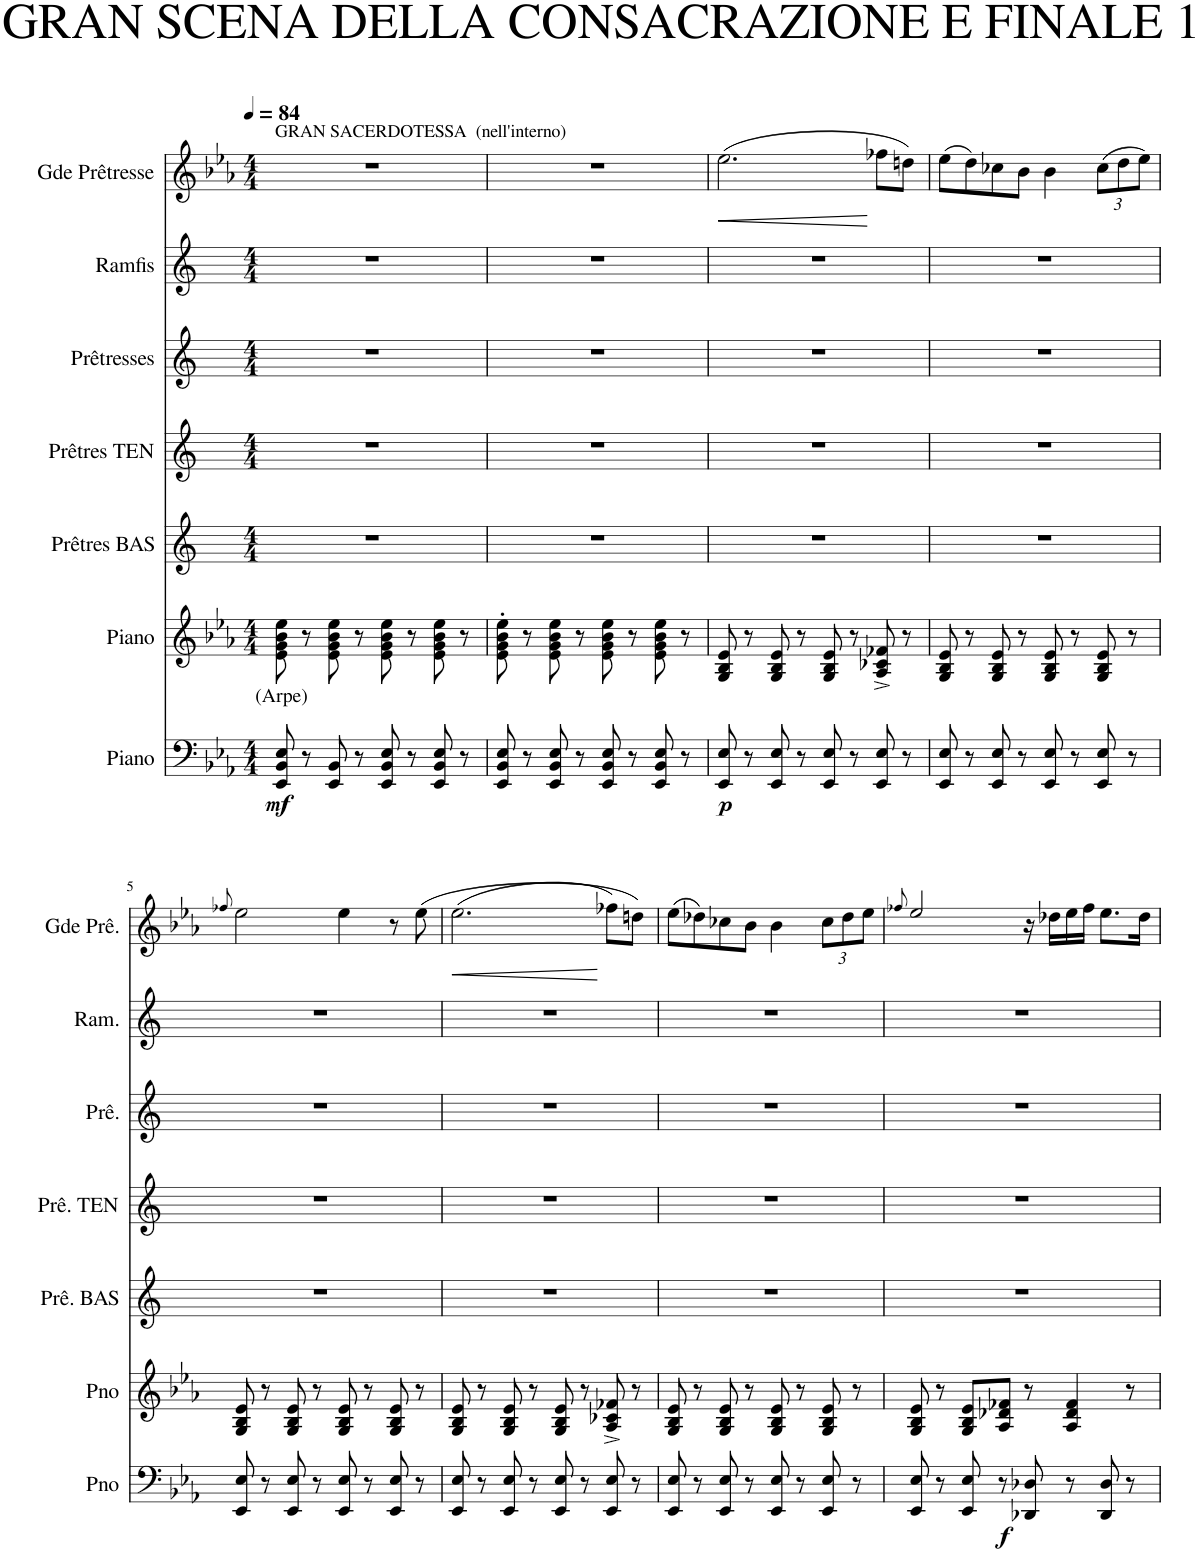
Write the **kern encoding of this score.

**kern	**dynam	**kern	**text	**kern	**kern	**kern	**kern	**kern	**dynam
*part7	*part7	*part6	*part6	*part5	*part4	*part3	*part2	*part1	*part1
*staff7	*staff7	*staff6	*staff6	*staff5	*staff4	*staff3	*staff2	*staff1	*staff1
*I"Piano	*	*I"Piano	*	*I"Prêtres BAS	*I"Prêtres TEN	*I"Prêtresses	*I"Ramfis	*I"Gde Prêtresse	*
*I'Pno	*	*I'Pno	*	*I'Prê. BAS	*I'Prê. TEN	*I'Prê.	*I'Ram.	*I'Gde Prê.	*
*clefF4	*	*clefG2	*	*clefG2	*clefG2	*clefG2	*clefG2	*clefG2	*
*k[b-e-a-]	*	*k[b-e-a-]	*	*k[]	*k[]	*k[]	*k[]	*k[b-e-a-]	*
*M4/4	*	*M4/4	*	*M4/4	*M4/4	*M4/4	*M4/4	*M4/4	*
*MM84	*	*MM84	*	*MM84	*MM84	*MM84	*MM84	*MM84	*
=1	=1	=1	=1	=1	=1	=1	=1	=1	=1
!	!	!	!	!	!	!	!	!LO:TX:a:t=GRAN SACERDOTESSA  (nell'interno)	!
!	!LO:DY:b	!	!LO:LY:b	!	!	!	!	!	!
8EE-/ 8BB-/ 8E-/	mf	8e-\ 8g\ 8b-\ 8ee-\	(Arpe)	1r	1r	1r	1r	1r	.
8r	.	8r	.	.	.	.	.	.	.
8EE-/ 8BB-/	.	8e-\ 8g\ 8b-\ 8ee-\	.	.	.	.	.	.	.
8r	.	8r	.	.	.	.	.	.	.
8EE-/ 8BB-/ 8E-/	.	8e-\ 8g\ 8b-\ 8ee-\	.	.	.	.	.	.	.
8r	.	8r	.	.	.	.	.	.	.
8EE-/ 8BB-/ 8E-/	.	8e-\ 8g\ 8b-\ 8ee-\	.	.	.	.	.	.	.
8r	.	8r	.	.	.	.	.	.	.
=2	=2	=2	=2	=2	=2	=2	=2	=2	=2
8EE-/ 8BB-/ 8E-/	.	8e-\' 8g\' 8b-\' 8ee-\'	.	1r	1r	1r	1r	1r	.
8r	.	8r	.	.	.	.	.	.	.
8EE-/ 8BB-/ 8E-/	.	8e-\ 8g\ 8b-\ 8ee-\	.	.	.	.	.	.	.
8r	.	8r	.	.	.	.	.	.	.
8EE-/ 8BB-/ 8E-/	.	8e-\ 8g\ 8b-\ 8ee-\	.	.	.	.	.	.	.
8r	.	8r	.	.	.	.	.	.	.
8EE-/ 8BB-/ 8E-/	.	8e-\ 8g\ 8b-\ 8ee-\	.	.	.	.	.	.	.
8r	.	8r	.	.	.	.	.	.	.
=3	=3	=3	=3	=3	=3	=3	=3	=3	=3
!	!LO:DY:b	!	!	!	!	!	!	!	!LO:HP:b
8EE-/ 8E-/	p	8G/ 8B-/ 8e-/	.	1r	1r	1r	1r	(2.ee-\	<
8r	.	8r	.	.	.	.	.	.	.
8EE-/ 8E-/	.	8G/ 8B-/ 8e-/	.	.	.	.	.	.	.
8r	.	8r	.	.	.	.	.	.	.
8EE-/ 8E-/	.	8G/ 8B-/ 8e-/	.	.	.	.	.	.	.
8r	.	8r	.	.	.	.	.	.	.
8EE-/ 8E-/	.	8A-/^ 8c-X/^ 8f-X/^	.	.	.	.	.	8ff-X\L	[
8r	.	8r	.	.	.	.	.	8ddn\J)	.
=4	=4	=4	=4	=4	=4	=4	=4	=4	=4
8EE-/ 8E-/	.	8G/ 8B-/ 8e-/	.	1r	1r	1r	1r	(8ee-\L	.
8r	.	8r	.	.	.	.	.	8dd\)	.
8EE-/ 8E-/	.	8G/ 8B-/ 8e-/	.	.	.	.	.	8cc-X\	.
8r	.	8r	.	.	.	.	.	8b-\J	.
8EE-/ 8E-/	.	8G/ 8B-/ 8e-/	.	.	.	.	.	4b-\	.
8r	.	8r	.	.	.	.	.	.	.
*	*	*	*	*	*	*	*	*Xbrackettup	*
8EE-/ 8E-/	.	8G/ 8B-/ 8e-/	.	.	.	.	.	(12cc-\L	.
.	.	.	.	.	.	.	.	12dd\	.
8r	.	8r	.	.	.	.	.	.	.
.	.	.	.	.	.	.	.	12ee-\J)	.
!!LO:LB:g=z
=5	=5	=5	=5	=5	=5	=5	=5	=5	=5
.	.	.	.	.	.	.	.	8qff-X/	.
8EE-/ 8E-/	.	8G/ 8B-/ 8e-/	.	1r	1r	1r	1r	2ee-\	.
8r	.	8r	.	.	.	.	.	.	.
8EE-/ 8E-/	.	8G/ 8B-/ 8e-/	.	.	.	.	.	.	.
8r	.	8r	.	.	.	.	.	.	.
8EE-/ 8E-/	.	8G/ 8B-/ 8e-/	.	.	.	.	.	4ee-\	.
8r	.	8r	.	.	.	.	.	.	.
8EE-/ 8E-/	.	8G/ 8B-/ 8e-/	.	.	.	.	.	8r	.
8r	.	8r	.	.	.	.	.	(8ee-\	.
=6	=6	=6	=6	=6	=6	=6	=6	=6	=6
!	!	!	!	!	!	!	!	!	!LO:HP:b
8EE-/ 8E-/	.	8G/ 8B-/ 8e-/	.	1r	1r	1r	1r	(2.ee-\	<
8r	.	8r	.	.	.	.	.	.	.
8EE-/ 8E-/	.	8G/ 8B-/ 8e-/	.	.	.	.	.	.	.
8r	.	8r	.	.	.	.	.	.	.
8EE-/ 8E-/	.	8G/ 8B-/ 8e-/	.	.	.	.	.	.	.
8r	.	8r	.	.	.	.	.	.	.
8EE-/ 8E-/	.	8A-/^ 8c-X/^ 8f-X/^	.	.	.	.	.	8ff-X\L)	[
8r	.	8r	.	.	.	.	.	8ddn\J)	.
=7	=7	=7	=7	=7	=7	=7	=7	=7	=7
8EE-/ 8E-/	.	8G/ 8B-/ 8e-/	.	1r	1r	1r	1r	(8ee-\L	.
8r	.	8r	.	.	.	.	.	8dd-X\)	.
8EE-/ 8E-/	.	8G/ 8B-/ 8e-/	.	.	.	.	.	8cc-X\	.
8r	.	8r	.	.	.	.	.	8b-\J	.
8EE-/ 8E-/	.	8G/ 8B-/ 8e-/	.	.	.	.	.	4b-\	.
8r	.	8r	.	.	.	.	.	.	.
8EE-/ 8E-/	.	8G/ 8B-/ 8e-/	.	.	.	.	.	12cc-\L	.
.	.	.	.	.	.	.	.	12dd-\	.
8r	.	8r	.	.	.	.	.	.	.
.	.	.	.	.	.	.	.	12ee-\J	.
=8	=8	=8	=8	=8	=8	=8	=8	=8	=8
.	.	.	.	.	.	.	.	8qff-X/	.
8EE-/ 8E-/	.	8G/ 8B-/ 8e-/	.	1r	1r	1r	1r	2ee-/	.
8r	.	8r	.	.	.	.	.	.	.
8EE-/ 8E-/	.	8G/ 8B-/ 8e-/L	.	.	.	.	.	.	.
!	!LO:DY:b	!	!	!	!	!	!	!	!
8r	f	8A-/ 8d-X/ 8f-X/J	.	.	.	.	.	.	.
8DD-X/ 8D-X/	.	8r	.	.	.	.	.	16r	.
.	.	.	.	.	.	.	.	16dd-X\LL	.
8r	.	4A-/ 4d-/ 4f-/	.	.	.	.	.	16ee-\	.
.	.	.	.	.	.	.	.	16ff-\JJ	.
8DD-/ 8D-/	.	.	.	.	.	.	.	8.ee-\L	.
8r	.	8r	.	.	.	.	.	.	.
.	.	.	.	.	.	.	.	16dd-\Jk	.
=	=	=	=	=	=	=	=	=	=
*-	*-	*-	*-	*-	*-	*-	*-	*-	*-
